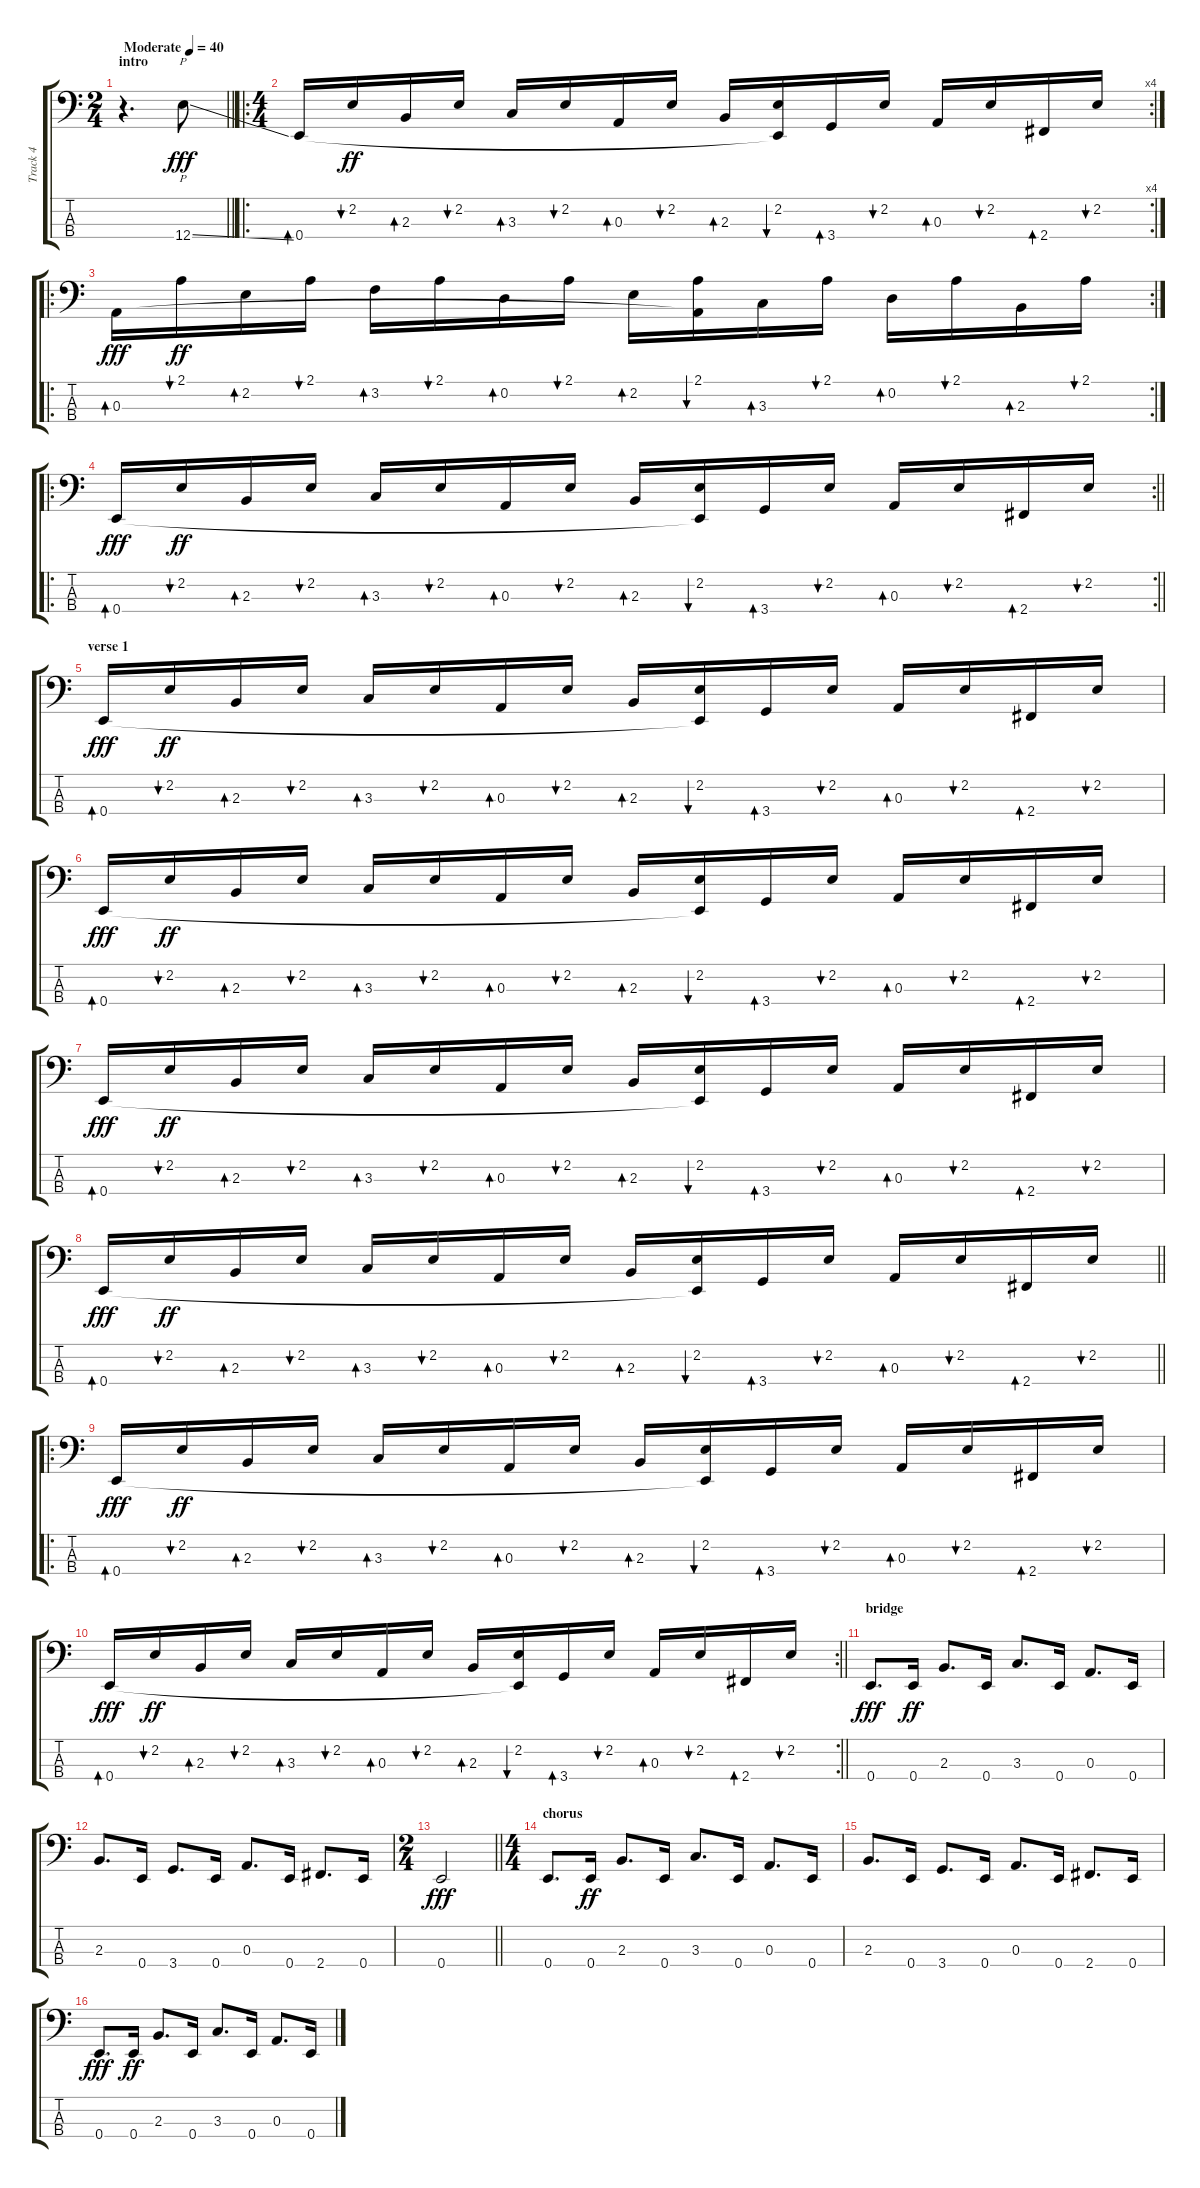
\track ("Track 4" "Track 4") {instrument electricbassfinger}
\staff {score tabs}
\tuning (G2 D2 A1 E1) {hide}
\ts (2 4)
\section ("" "intro")
\tempo (40 "Moderate")
\clef f4
\barLineRight lightlight
\ks c
r.4{d dy fff instrument electricbassfinger} 12.4{ss}.8{p} |
\ro
\rc 4
\ts (4 4)
0.4.16{bd 480} 2.2.16{bu 120 dy ff} 2.3.16{bd 120} 2.2.16{bu 120} 3.3.16{bd 120} 2.2.16{bu 120} 0.3.16{bd 120} 2.2.16{bu 120} 2.3.16{bd 60} (2.2 0.4{t}).16{bu 60} 3.4.16{bd 60} 2.2.16{bu 60} 0.3.16{bd 60} 2.2.16{bu 60} 2.4.16{bd 60} 2.2.16{bu 60} |
\ro
\rc 2
0.3.16{bd 480 dy fff} 2.1.16{bu 480 dy ff} 2.2.16{bd 480} 2.1.16{bu 480} 3.2.16{bd 480} 2.1.16{bu 480} 0.2.16{bd 480} 2.1.16{bu 480} 2.2.16{bd 60} (2.1 0.3{t}).16{bu 60} 3.3.16{bd 60} 2.1.16{bu 60} 0.2.16{bd 60} 2.1.16{bu 60} 2.3.16{bd 60} 2.1.16{bu 60} |
\ro
\rc 2
\barLineRight lightlight
0.4.16{bd 480 dy fff} 2.2.16{bu 120 dy ff} 2.3.16{bd 120} 2.2.16{bu 120} 3.3.16{bd 120} 2.2.16{bu 120} 0.3.16{bd 120} 2.2.16{bu 120} 2.3.16{bd 60} (2.2 0.4{t}).16{bu 60} 3.4.16{bd 60} 2.2.16{bu 60} 0.3.16{bd 60} 2.2.16{bu 60} 2.4.16{bd 60} 2.2.16{bu 60} |
\section ("" "verse 1")
0.4.16{bd 480 dy fff} 2.2.16{bu 120 dy ff} 2.3.16{bd 120} 2.2.16{bu 120} 3.3.16{bd 120} 2.2.16{bu 120} 0.3.16{bd 120} 2.2.16{bu 120} 2.3.16{bd 60} (2.2 0.4{t}).16{bu 60} 3.4.16{bd 60} 2.2.16{bu 60} 0.3.16{bd 60} 2.2.16{bu 60} 2.4.16{bd 60} 2.2.16{bu 60} |
0.4.16{bd 480 dy fff} 2.2.16{bu 120 dy ff} 2.3.16{bd 120} 2.2.16{bu 120} 3.3.16{bd 120} 2.2.16{bu 120} 0.3.16{bd 120} 2.2.16{bu 120} 2.3.16{bd 60} (2.2 0.4{t}).16{bu 60} 3.4.16{bd 60} 2.2.16{bu 60} 0.3.16{bd 60} 2.2.16{bu 60} 2.4.16{bd 60} 2.2.16{bu 60} |
0.4.16{bd 480 dy fff} 2.2.16{bu 120 dy ff} 2.3.16{bd 120} 2.2.16{bu 120} 3.3.16{bd 120} 2.2.16{bu 120} 0.3.16{bd 120} 2.2.16{bu 120} 2.3.16{bd 60} (2.2 0.4{t}).16{bu 60} 3.4.16{bd 60} 2.2.16{bu 60} 0.3.16{bd 60} 2.2.16{bu 60} 2.4.16{bd 60} 2.2.16{bu 60} |
\barLineRight lightlight
0.4.16{bd 480 dy fff} 2.2.16{bu 120 dy ff} 2.3.16{bd 120} 2.2.16{bu 120} 3.3.16{bd 120} 2.2.16{bu 120} 0.3.16{bd 120} 2.2.16{bu 120} 2.3.16{bd 60} (2.2 0.4{t}).16{bu 60} 3.4.16{bd 60} 2.2.16{bu 60} 0.3.16{bd 60} 2.2.16{bu 60} 2.4.16{bd 60} 2.2.16{bu 60} |
\ro
0.4.16{bd 480 dy fff} 2.2.16{bu 120 dy ff} 2.3.16{bd 120} 2.2.16{bu 120} 3.3.16{bd 120} 2.2.16{bu 120} 0.3.16{bd 120} 2.2.16{bu 120} 2.3.16{bd 60} (2.2 0.4{t}).16{bu 60} 3.4.16{bd 60} 2.2.16{bu 60} 0.3.16{bd 60} 2.2.16{bu 60} 2.4.16{bd 60} 2.2.16{bu 60} |
\rc 2
\barLineRight lightlight
0.4.16{bd 480 dy fff} 2.2.16{bu 120 dy ff} 2.3.16{bd 120} 2.2.16{bu 120} 3.3.16{bd 120} 2.2.16{bu 120} 0.3.16{bd 120} 2.2.16{bu 120} 2.3.16{bd 60} (2.2 0.4{t}).16{bu 60} 3.4.16{bd 60} 2.2.16{bu 60} 0.3.16{bd 60} 2.2.16{bu 60} 2.4.16{bd 60} 2.2.16{bu 60} |
\section ("" "bridge")
0.4.8{d dy fff} 0.4.16{dy ff} 2.3.8{d} 0.4.16 3.3.8{d} 0.4.16 0.3.8{d} 0.4.16 |
2.3.8{d} 0.4.16 3.4.8{d} 0.4.16 0.3.8{d} 0.4.16 2.4.8{d} 0.4.16 |
\ts (2 4)
\barLineRight lightlight
0.4.2{dy fff} |
\ts (4 4)
\section ("" "chorus")
0.4.8{d} 0.4.16{dy ff} 2.3.8{d} 0.4.16 3.3.8{d} 0.4.16 0.3.8{d} 0.4.16 |
2.3.8{d} 0.4.16 3.4.8{d} 0.4.16 0.3.8{d} 0.4.16 2.4.8{d} 0.4.16 |
0.4.8{d dy fff} 0.4.16{dy ff} 2.3.8{d} 0.4.16 3.3.8{d} 0.4.16 0.3.8{d} 0.4.16
